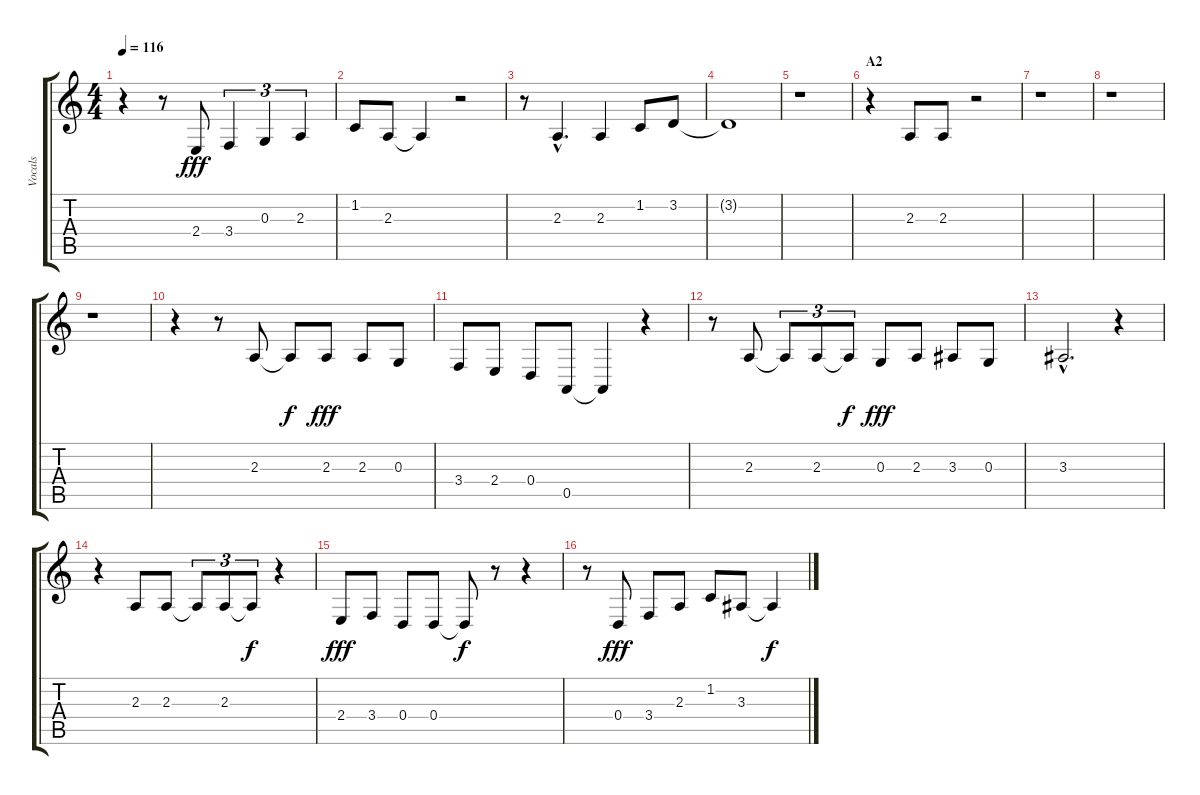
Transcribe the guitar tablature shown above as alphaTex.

\track ("Vocals" "Vocals") {instrument lead6voice}
\staff {score tabs}
\tuning (E4 B3 G3 D3 A2 E2) {hide}
\ts (4 4)
\tempo 116
\clef g2
\ks c
r.4{dy fff} r.8 2.4.8 3.4.4{tu (3 2)} 0.3.4{tu (3 2)} 2.3.4{tu (3 2)} |
1.2.8 2.3.8 2.3{t}.4 r.2 |
r.8 2.3{hac}.4{d} 2.3.4 1.2.8 3.2.8 |
3.2{t}.1 |
r.1 |
\section ("" "A2")
r.4 2.3.8 2.3.8 r.2 |
r.1 |
r.1 |
r.1 |
r.4 r.8 2.3.8 2.3{t}.8{dy f} 2.3.8{dy fff} 2.3.8 0.3.8 |
3.4.8 2.4.8 0.4.8 0.5.8 0.5{t}.4 r.4 |
r.8 2.3.8 2.3{t}.8{tu (3 2)} 2.3.8{tu (3 2)} 2.3{t}.8{tu (3 2) dy f} 0.3.8{dy fff} 2.3.8 3.3.8 0.3.8 |
3.3{hac}.2{d} r.4 |
r.4 2.3.8 2.3.8 2.3{t}.8{tu (3 2)} 2.3.8{tu (3 2)} 2.3{t}.8{tu (3 2) dy f} r.4 |
2.4.8{dy fff} 3.4.8 0.4.8 0.4.8 0.4{t}.8{dy f} r.8 r.4 |
r.8 0.4.8{dy fff} 3.4.8 2.3.8 1.2.8 3.3.8 3.3{t}.4{dy f}
